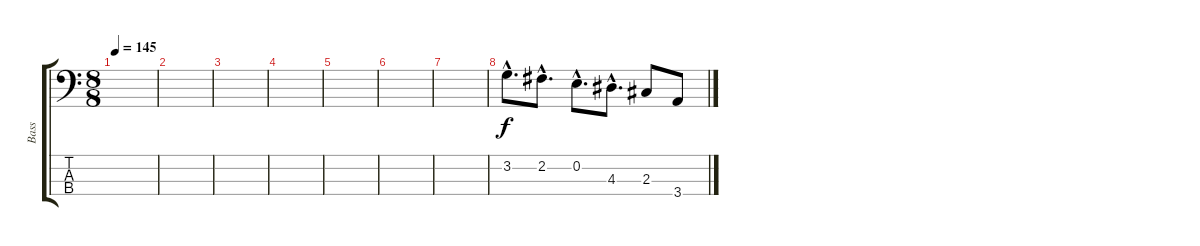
\track ("Bass" "Bass") {instrument fretlessbass}
\staff {score tabs}
\tuning (A2 E2 B1 Gb1) {hide}
\ts (8 8)
\tempo 145
\clef f4
\ks c
|
|
|
|
|
|
|
3.2{hac}.8{d} 2.2{hac}.8{d} 0.2{hac}.8{d} 4.3{hac}.8{d} 2.3.8 3.4.8
